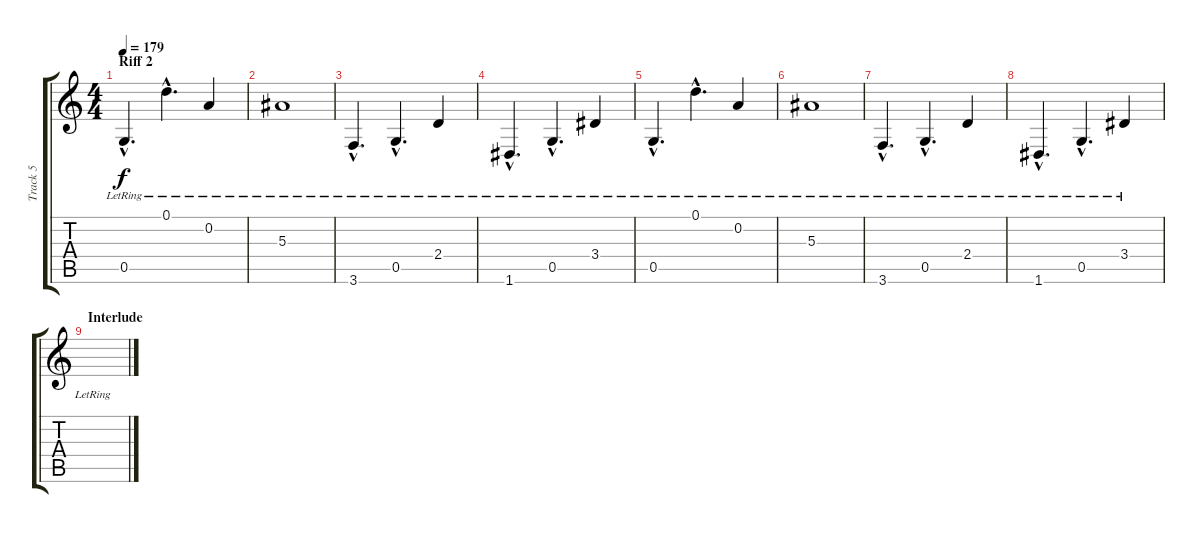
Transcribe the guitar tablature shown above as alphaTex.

\track ("Track 5" "Track 5") {instrument acousticguitarsteel}
\staff {score tabs}
\tuning (D4 A3 F3 C3 G2 D2) {hide}
\ts (4 4)
\section ("" "Riff 2")
\tempo 179
\clef g2
\ks c
0.5{hac lr}.4{d dy f} 0.1{hac lr}.4{d} 0.2{lr}.4 |
5.3{lr}.1 |
3.6{hac lr}.4{d} 0.5{hac lr}.4{d} 2.4{lr}.4 |
1.6{hac lr}.4{d} 0.5{hac lr}.4{d} 3.4{lr}.4 |
0.5{hac lr}.4{d} 0.1{hac lr}.4{d} 0.2{lr}.4 |
5.3{lr}.1 |
3.6{hac lr}.4{d} 0.5{hac lr}.4{d} 2.4{lr}.4 |
1.6{hac lr}.4{d} 0.5{hac lr}.4{d} 3.4{lr}.4 |
\section ("" "Interlude")
